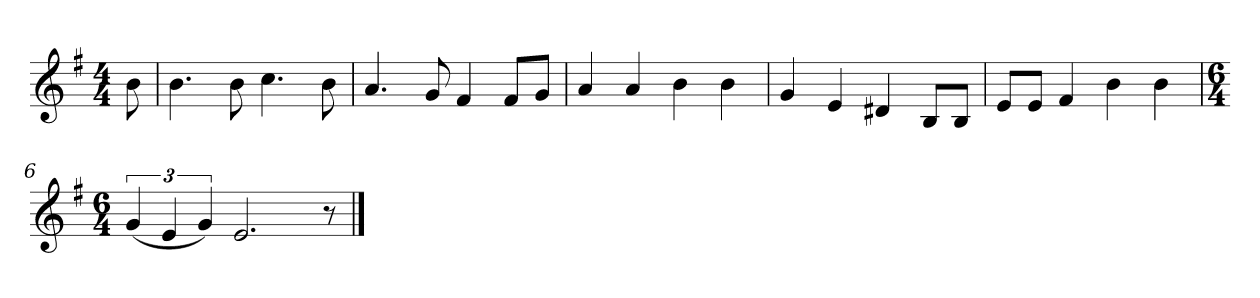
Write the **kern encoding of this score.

**kern
*part1
*staff1
*k[f#]
*M4/4
*MM120
=
8b
=1
4.b
8b
4.cc
8b
=2
4.a
8g
4f#
8f#L
8gJ
=3
4a
4a
4b
4b
=4
4g
4e
4d#X
8BL
8BJ
=5
8eL
8eJ
4f#
4b
4b
=6
*M6/4
(6g
6e
6g)
2.e
8r
==
*-
